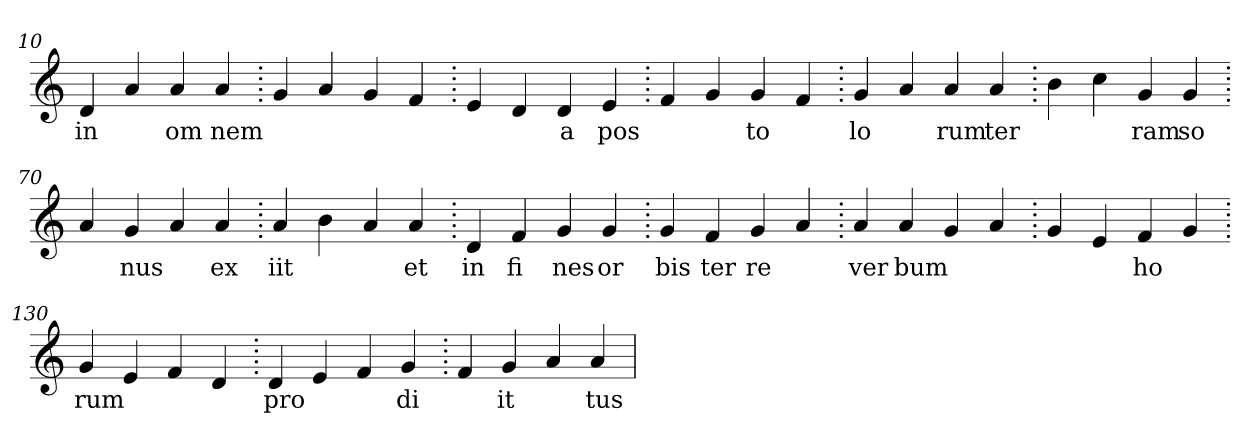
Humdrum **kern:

**kern	**text
*part1	*part1
*staff1	*staff1
*clefG2	*
=10.	=10.
4d	in
4a	.
4a	om
4a	nem
=20.	=20.
4g	.
4a	.
4g	.
4f	.
=30.	=30.
4e	.
4d	.
4d	a
4e	pos
=40.	=40.
4f	.
4g	.
4g	to
4f	.
=50.	=50.
4g	lo
4a	.
4a	rum
4a	ter
=60.	=60.
4b	.
4cc	.
4g	ram
4g	so
=70.	=70.
4a	.
4g	nus
4a	.
4a	ex
=80.	=80.
4a	iit
4b	.
4a	.
4a	et
=90.	=90.
4d	in
4f	fi
4g	nes
4g	or
=100.	=100.
4g	bis
4f	ter
4g	re
4a	.
=110.	=110.
4a	ver
4a	bum
4g	.
4a	.
=120.	=120.
4g	.
4e	.
4f	ho
4g	.
=130.	=130.
4g	rum
4e	.
4f	.
4d	.
=140.	=140.
4d	pro
4e	.
4f	.
4g	di
=150.	=150.
4f	.
4g	it
4a	.
4a	tus
=	=
*-	*-
